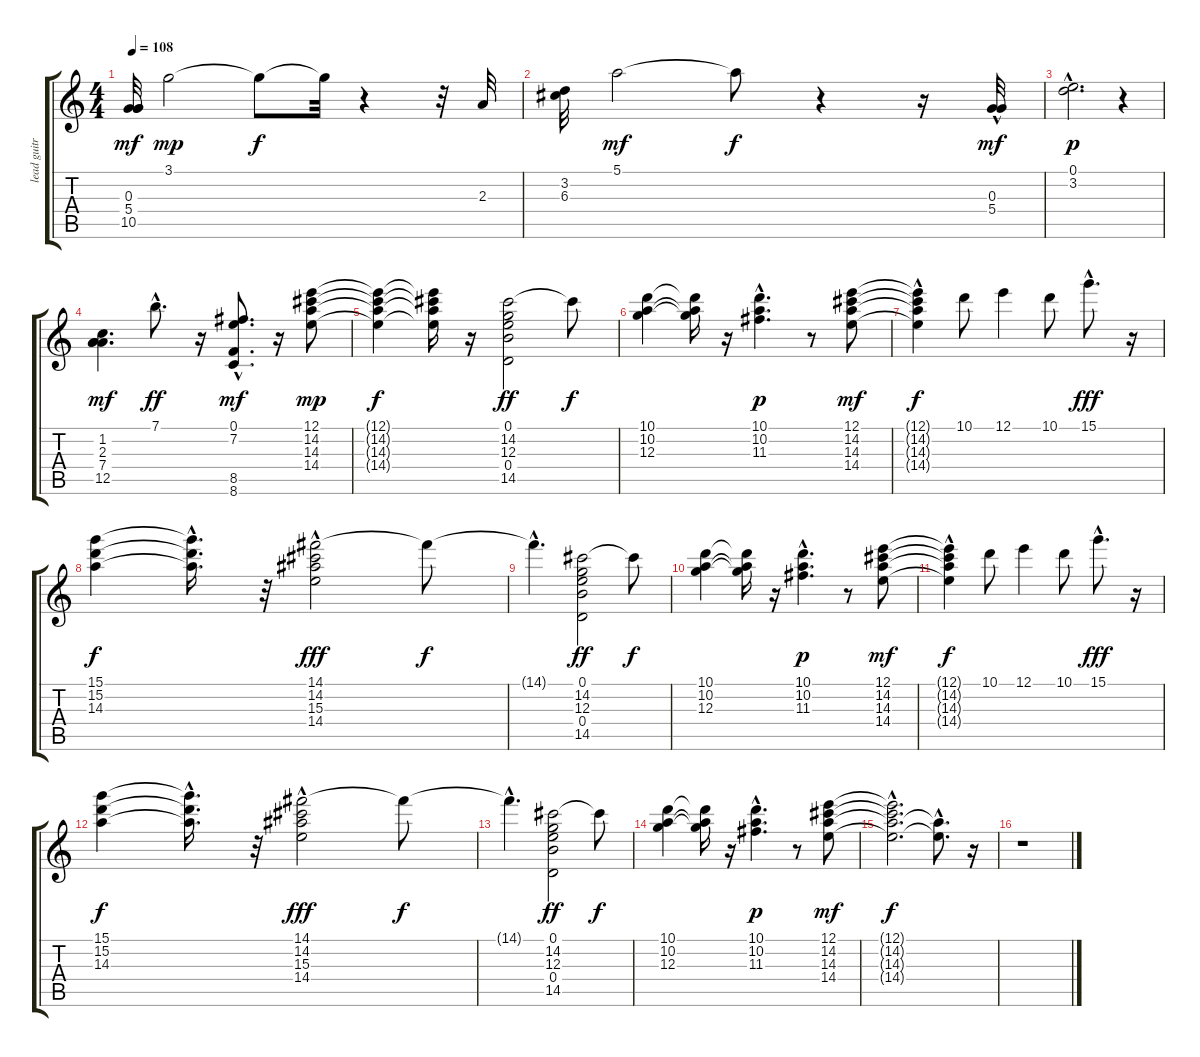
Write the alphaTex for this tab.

\track ("lead guitr" "lead guitr") {instrument electricguitarmuted}
\staff {score tabs}
\tuning (E4 B3 G3 D3 A2 E2) {hide}
\ts (4 4)
\tempo 108
\clef g2
\ks c
(0.3 5.4 10.5).32{dy mf} 3.1.2{dy mp} 3.1{t}.8{dy f} 3.1{t}.32 r.4 r.32 2.3.32 |
(3.2 6.3).32 5.1.2{dy mf} 5.1{t}.8{dy f} r.4 r.16 (0.3{hac} 5.4{hac}).32{dy mf} |
(0.1{hac} 3.2{hac}).2{d dy p} r.4 |
(1.2 2.3 7.4 12.5).4{d dy mf} 7.1{hac}.8{d dy ff} r.16 (0.1{hac} 7.2{hac} 8.5{hac} 8.6{hac}).8{d dy mf} r.16 (12.1 14.2 14.3 14.4).8{dy mp} |
(12.1{t} 14.2{t} 14.3{t} 14.4{t}).4{dy f} (12.1{t} 14.2{t} 14.3{t} 14.4{t}).16 r.16 (0.1 14.2 12.3 0.4 14.5).2{dy ff volume 16 instrument electricguitarmuted} 14.2{t}.8{dy f} |
(10.1 10.2 12.3).4 (10.1{t} 10.2{t} 12.3{t}).16 r.16 (10.1{hac} 10.2{hac} 11.3).4{d dy p} r.8 (12.1 14.2 14.3 14.4).8{dy mf} |
(12.1{t} 14.2{hac t} 14.3{hac t} 14.4{hac t}).4{dy f} 10.1.8{volume 16 instrument electricguitarmuted} 12.1.4 10.1.8 15.1{hac}.8{d dy fff} r.16 |
(15.1 15.2 14.3).4{dy f} (15.1{hac t} 15.2{hac t} 14.3{hac t}).16{d} r.32 (14.1 14.2{hac} 15.3{hac} 14.4{hac}).2{dy fff} 14.1{t}.8{dy f} |
14.1{hac t}.4{d} (0.1 14.2 12.3 0.4 14.5).2{dy ff volume 16 instrument electricguitarmuted} 14.2{t}.8{dy f} |
(10.1 10.2 12.3).4 (10.1{t} 10.2{t} 12.3{t}).16 r.16 (10.1{hac} 10.2{hac} 11.3).4{d dy p} r.8 (12.1 14.2 14.3 14.4).8{dy mf} |
(12.1{t} 14.2{hac t} 14.3{hac t} 14.4{hac t}).4{dy f} 10.1.8 12.1.4 10.1.8 15.1{hac}.8{d dy fff} r.16 |
(15.1 15.2 14.3).4{dy f} (15.1{hac t} 15.2{hac t} 14.3{hac t}).16{d} r.32 (14.1 14.2{hac} 15.3{hac} 14.4{hac}).2{dy fff} 14.1{t}.8{dy f} |
14.1{hac t}.4{d} (0.1 14.2 12.3 0.4 14.5).2{dy ff volume 16 instrument electricguitarmuted} 14.2{t}.8{dy f} |
(10.1 10.2 12.3).4 (10.1{t} 10.2{t} 12.3{t}).16 r.16 (10.1{hac} 10.2{hac} 11.3).4{d dy p} r.8 (12.1 14.2 14.3 14.4).8{dy mf} |
(12.1{t} 14.2{hac t} 14.3{hac t} 14.4{hac t}).2{d dy f} (14.3{t} 14.4{hac t}).8{d} r.16 |
r.1
